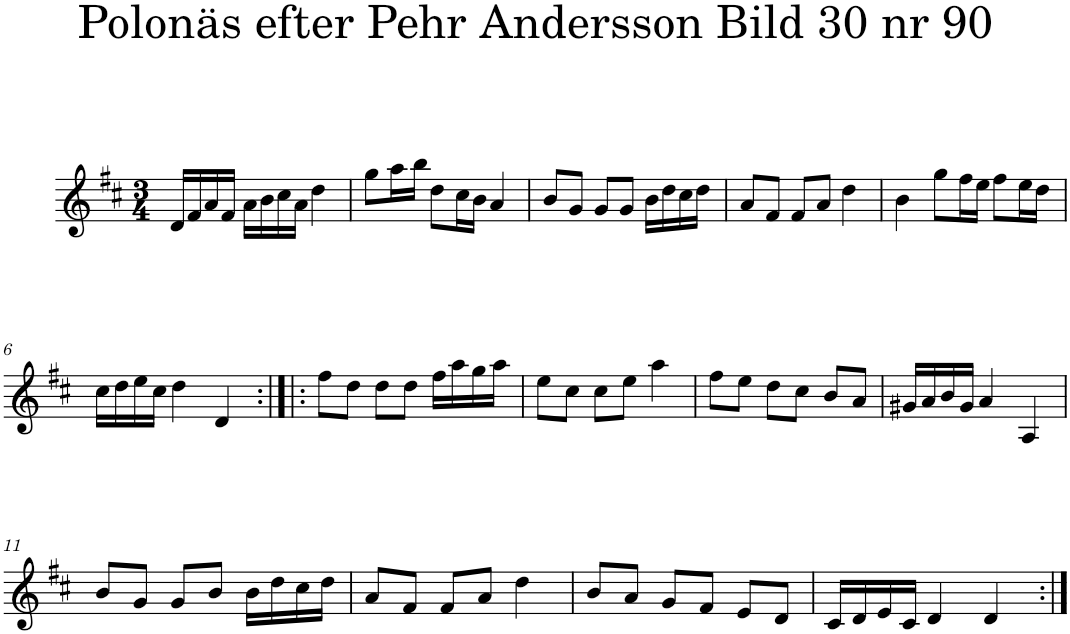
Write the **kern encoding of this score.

**kern
*part1
*staff1
*I"Piano
*I'Pno
*clefG2
*k[f#c#]
*D:
*M3/4
=1
16d/LL
16f#/
16a/
16f#/JJ
16a\LL
16b\
16cc#\
16a\JJ
4dd\
=2
8gg\L
16aa\L
16bb\JJ
8dd\L
16cc#\L
16b\JJ
4a/
=3
8b/L
8g/J
8g/L
8g/J
16b\LL
16dd\
16cc#\
16dd\JJ
=4
8a/L
8f#/J
8f#/L
8a/J
4dd\
=5
4b\
8gg\L
16ff#\L
16ee\JJ
8ff#\L
16ee\L
16dd\JJ
!!LO:LB:g=z
=6
16cc#\LL
16dd\
16ee\
16cc#\JJ
4dd\
4d/
=7:|!|:
8ff#\L
8dd\J
8dd\L
8dd\J
16ff#\LL
16aa\
16gg\
16aa\JJ
=8
8ee\L
8cc#\J
8cc#\L
8ee\J
4aa\
=9
8ff#\L
8ee\J
8dd\L
8cc#\J
8b/L
8a/J
=10
16g#X/LL
16a/
16b/
16g#/JJ
4a/
4A/
!!LO:LB:g=z
=11
8b/L
8g/J
8g/L
8b/J
16b\LL
16dd\
16cc#\
16dd\JJ
=12
8a/L
8f#/J
8f#/L
8a/J
4dd\
=13
8b/L
8a/J
8g/L
8f#/J
8e/L
8d/J
=14
16c#/LL
16d/
16e/
16c#/JJ
4d/
4d/
=:|!
*-
